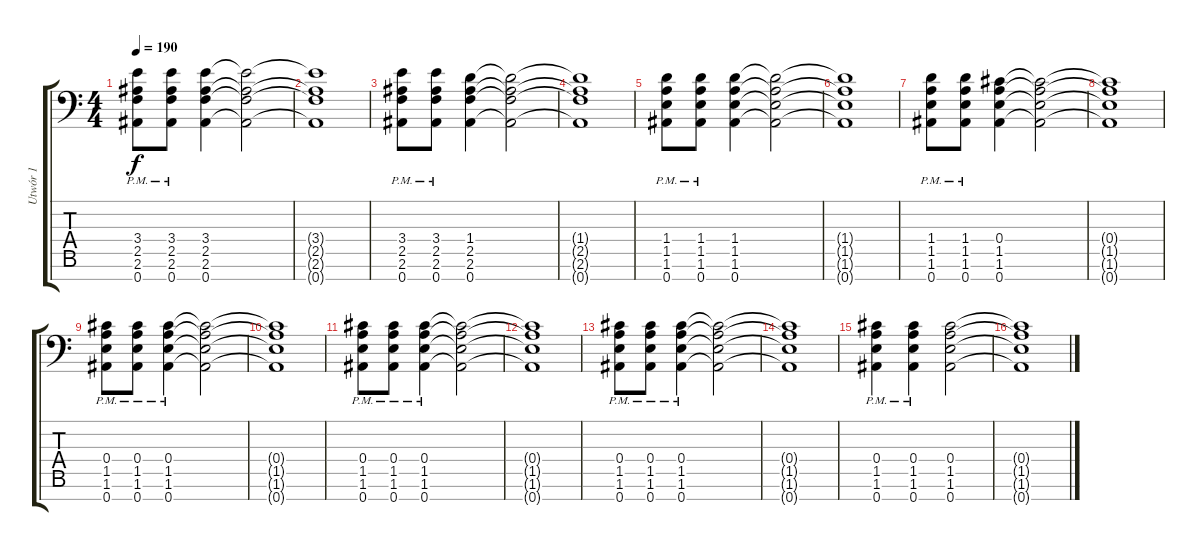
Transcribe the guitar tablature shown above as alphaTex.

\track ("Utwór 1" "Utwór 1") {instrument distortionguitar}
\staff {score tabs}
\tuning (Eb4 Bb3 Gb3 Db3 Ab2 Eb2 Bb1) {hide}
\ts (4 4)
\tempo 190
\clef f4
\ks c
(3.4 2.5{pm} 2.6{pm} 0.7{pm}).8{dy f} (3.4 2.5{pm} 2.6{pm} 0.7{pm}).8 (3.4 2.5 2.6 0.7).4 (3.4{t} 2.5{t} 2.6{t} 0.7{t}).2 |
(3.4{t} 2.5{t} 2.6{t} 0.7{t}).1 |
(3.4 2.5{pm} 2.6{pm} 0.7{pm}).8 (3.4 2.5{pm} 2.6{pm} 0.7{pm}).8 (1.4 2.5 2.6 0.7).4 (1.4{t} 2.5{t} 2.6{t} 0.7{t}).2 |
(1.4{t} 2.5{t} 2.6{t} 0.7{t}).1 |
(1.4 1.5{pm} 1.6{pm} 0.7{pm}).8 (1.4 1.5{pm} 1.6{pm} 0.7{pm}).8 (1.4 1.5 1.6 0.7).4 (1.4{t} 1.5{t} 1.6{t} 0.7{t}).2 |
(1.4{t} 1.5{t} 1.6{t} 0.7{t}).1 |
(1.4 1.5{pm} 1.6{pm} 0.7{pm}).8 (1.4 1.5{pm} 1.6{pm} 0.7{pm}).8 (0.4 1.5 1.6 0.7).4 (0.4{t} 1.5{t} 1.6{t} 0.7{t}).2 |
(0.4{t} 1.5{t} 1.6{t} 0.7{t}).1 |
(0.4{pm} 1.5{pm} 1.6{pm} 0.7{pm}).8 (0.4{pm} 1.5{pm} 1.6{pm} 0.7{pm}).8 (0.4{pm} 1.5{pm} 1.6{pm} 0.7{pm}).4 (0.4{t} 1.5{t} 1.6{t} 0.7{t}).2 |
(0.4{t} 1.5{t} 1.6{t} 0.7{t}).1 |
(0.4{pm} 1.5{pm} 1.6{pm} 0.7{pm}).8 (0.4{pm} 1.5{pm} 1.6{pm} 0.7{pm}).8 (0.4{pm} 1.5{pm} 1.6{pm} 0.7{pm}).4 (0.4{t} 1.5{t} 1.6{t} 0.7{t}).2 |
(0.4{t} 1.5{t} 1.6{t} 0.7{t}).1 |
(0.4{pm} 1.5{pm} 1.6{pm} 0.7{pm}).8 (0.4{pm} 1.5{pm} 1.6{pm} 0.7{pm}).8 (0.4{pm} 1.5{pm} 1.6{pm} 0.7{pm}).4 (0.4{t} 1.5{t} 1.6{t} 0.7{t}).2 |
(0.4{t} 1.5{t} 1.6{t} 0.7{t}).1 |
(0.4{pm} 1.5{pm} 1.6{pm} 0.7{pm}).4 (0.4{pm} 1.5{pm} 1.6{pm} 0.7{pm}).4 (0.4 1.5 1.6 0.7).2 |
(0.4{t} 1.5{t} 1.6{t} 0.7{t}).1
